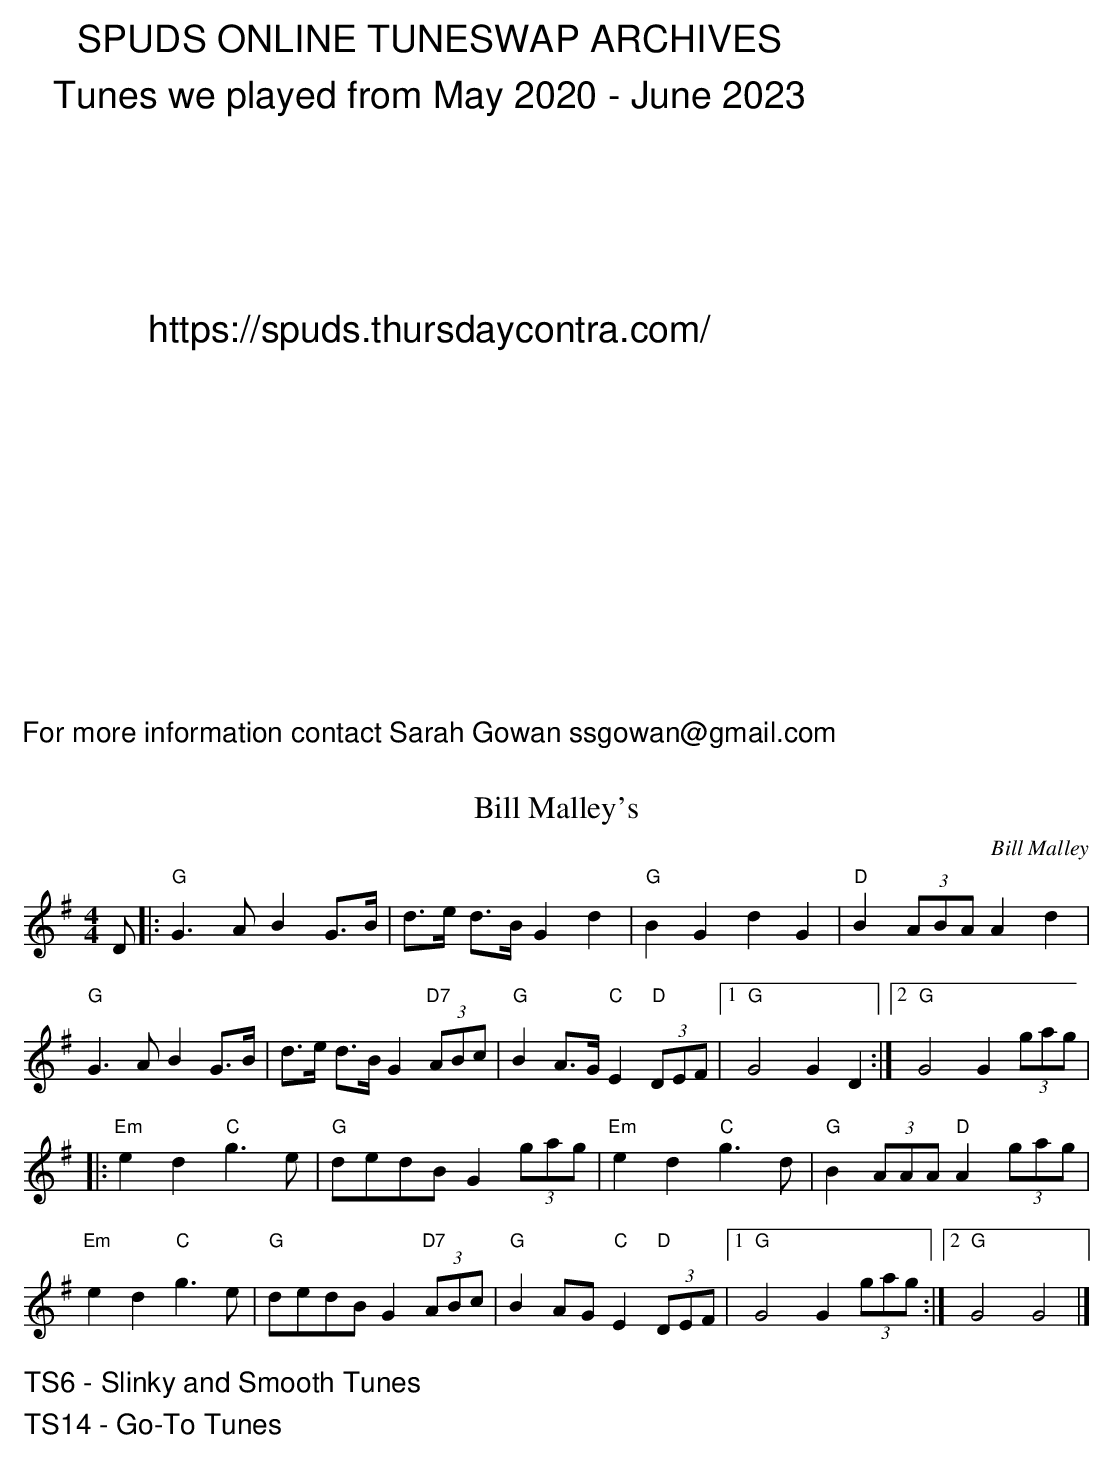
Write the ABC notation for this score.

X:1
T:Bill Malley's
C:Bill Malley
M:4/4
L:1/8
K:G
D|:"G"G3 AB2 G>B|d>e d>B G2 d2|"G"B2 G2 d2 G2|"D"B2 (3ABA A2 d2|
"G"G3 AB2 G>B|d>e d>B G2 "D7"(3ABc|"G"B2 A>G "C"E2 "D"(3DEF|1 "G"G4 G2 D2:|2"G" G4 G2 (3gag|
|:"Em"e2 d2 "C"g3 e|"G"dedB G2 (3gag|"Em"e2 d2 "C"g3 d|"G"B2 (3AAA "D"A2 (3gag|
"Em"e2 d2 "C"g3 e|"G"dedB G2"D7" (3ABc|"G"B2 AG "C"E2 "D"(3DEF|1"G" G4 G2 (3gag:|2 "G"G4 G4|]
